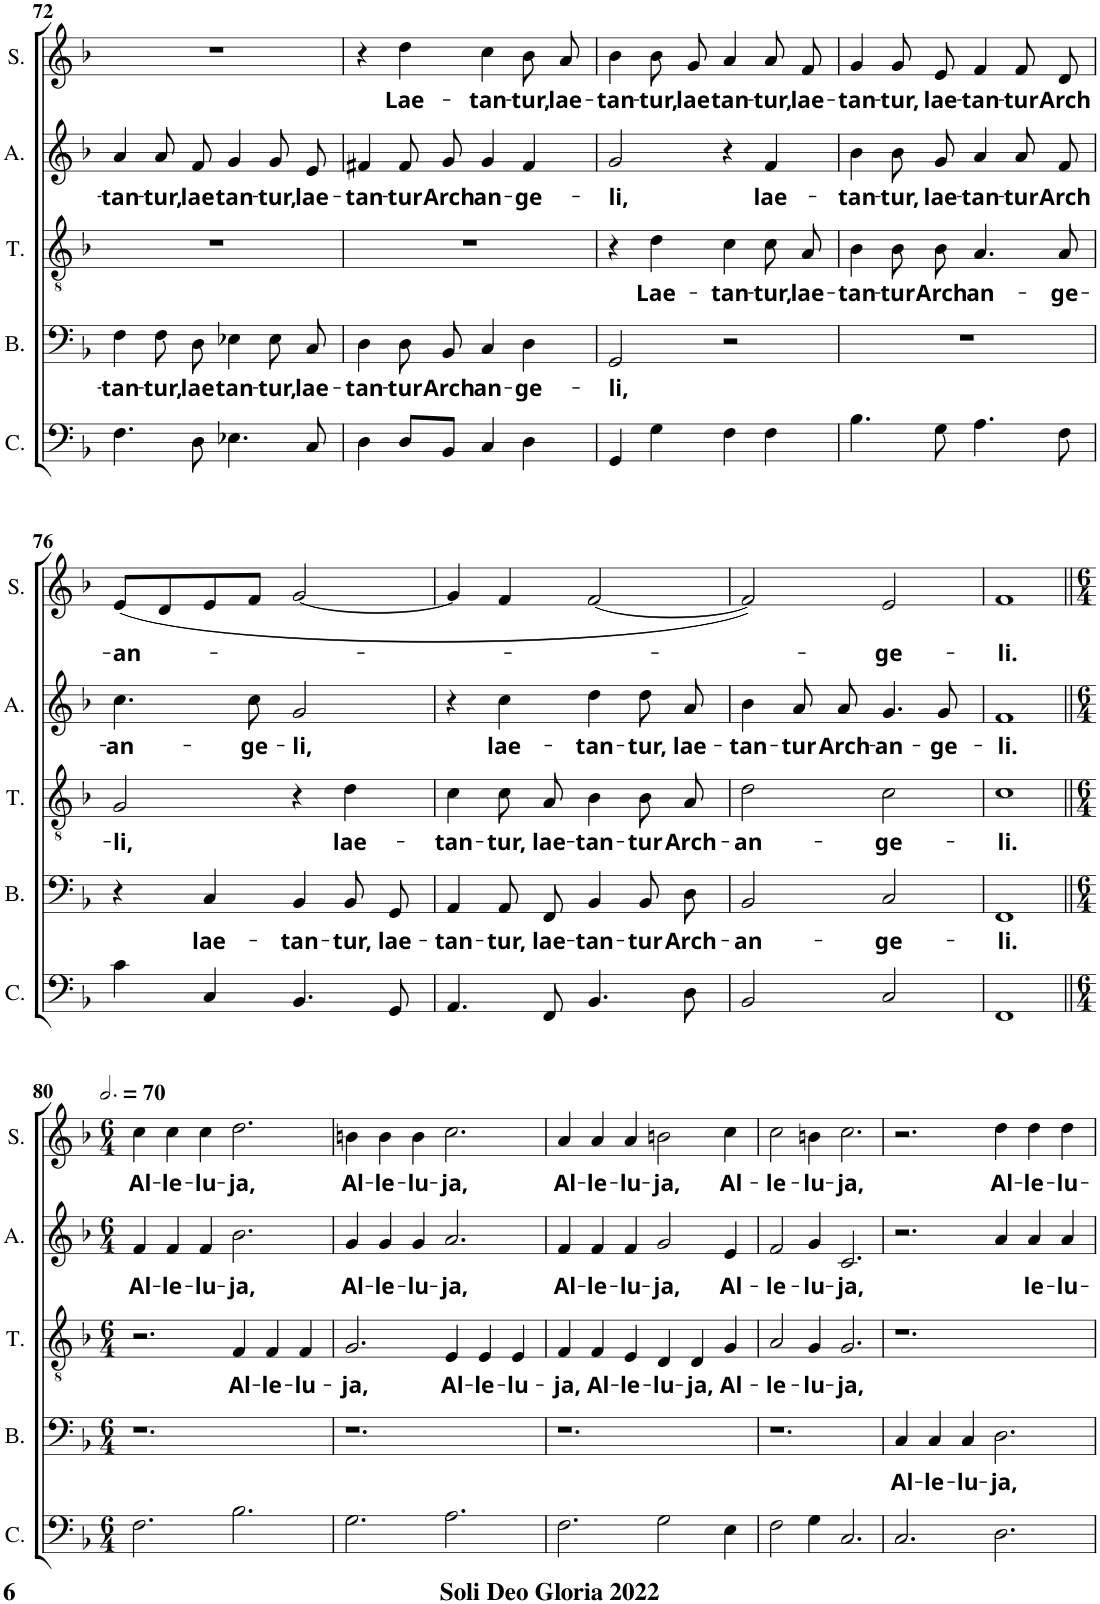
**kern	**kern	**text	**kern	**text	**kern	**text	**kern	**text
*part5	*part4	*part4	*part3	*part3	*part2	*part2	*part1	*part1
*staff5	*staff4	*staff4	*staff3	*staff3	*staff2	*staff2	*staff1	*staff1
*I"Continuo	*I"Bass	*	*I"Ténor	*	*I"Alto	*	*I"Soprano	*
*I'C.	*I'B.	*	*I'T.	*	*I'A.	*	*I'S.	*
!!LO:PB:g=z
*clefF4	*clefF4	*	*clefGv2	*	*clefG2	*	*clefG2	*
*	*Trd7c12	*	*	*	*	*	*	*
*k[b-]	*k[b-]	*	*k[b-]	*	*k[b-]	*	*k[b-]	*
*M4/4	*M4/4	*	*M4/4	*	*M4/4	*	*M4/4	*
*met(c)	*met(c)	*	*met(c)	*	*met(c)	*	*met(c)	*
=72	=72	=72	=72	=72	=72	=72	=72	=72
!	!	!LO:LY:b	!	!	!	!LO:LY:b	!	!
4.F\	4F\	-tan-	1r	.	4a/	-tan-	1r	.
!	!	!LO:LY:b	!	!	!	!LO:LY:b	!	!
.	8F\L	-tur,	.	.	8a/L	-tur,	.	.
!	!	!LO:LY:b	!	!	!	!LO:LY:b	!	!
8D\	8D\J	lae-	.	.	8f/J	lae-	.	.
!	!	!LO:LY:b	!	!	!	!LO:LY:b	!	!
4.E-X\	4E-X\	-tan-	.	.	4g/	-tan-	.	.
!	!	!LO:LY:b	!	!	!	!LO:LY:b	!	!
.	8E-\L	-tur,	.	.	8g/L	-tur,	.	.
!	!	!LO:LY:b	!	!	!	!LO:LY:b	!	!
8C/	8C\J	lae-	.	.	8e/J	lae-	.	.
=73	=73	=73	=73	=73	=73	=73	=73	=73
!	!	!LO:LY:b	!	!	!	!LO:LY:b	!	!
4D\	4D\	-tan-	1r	.	4f#X/	-tan-	4r	.
!	!	!LO:LY:b	!	!	!	!LO:LY:b	!	!LO:LY:b
8D/L	8D/L	-tur	.	.	8f#/L	-tur	4dd\	Lae-
!	!	!LO:LY:b	!	!	!	!LO:LY:b	!	!
8BB-/J	8BB-/J	Arch-	.	.	8g/J	Arch-	.	.
!	!	!LO:LY:b	!	!	!	!LO:LY:b	!	!LO:LY:b
4C/	4C/	-an-	.	.	4g/	-an-	4cc\	-tan-
!	!	!LO:LY:b	!	!	!	!LO:LY:b	!	!LO:LY:b
4D\	4D\	-ge-	.	.	4f#/	-ge-	8b-\	-tur,
!	!	!	!	!	!	!	!	!LO:LY:b
.	.	.	.	.	.	.	8a/	lae-
=74	=74	=74	=74	=74	=74	=74	=74	=74
!	!	!LO:LY:b	!	!	!	!LO:LY:b	!	!LO:LY:b
4GG/	2GG/	-li,	4r	.	2g/	-li,	4b-\	-tan-
!	!	!	!	!LO:LY:b	!	!	!	!LO:LY:b
4G\	.	.	4d\	Lae-	.	.	8b-\	-tur,
!	!	!	!	!	!	!	!	!LO:LY:b
.	.	.	.	.	.	.	8g/	lae-
!	!	!	!	!LO:LY:b	!	!	!	!LO:LY:b
4F\	2r	.	4c\	-tan-	4r	.	4a/	-tan-
!	!	!	!	!LO:LY:b	!	!LO:LY:b	!	!LO:LY:b
4F\	.	.	8c\L	-tur,	4f/	lae-	8a/	-tur,
!	!	!	!	!LO:LY:b	!	!	!	!LO:LY:b
.	.	.	8A\J	lae-	.	.	8f/	lae-
=75	=75	=75	=75	=75	=75	=75	=75	=75
!	!	!	!	!LO:LY:b	!	!LO:LY:b	!	!LO:LY:b
4.B-\	1r	.	4B-\	-tan-	4b-\	-tan-	4g/	-tan-
!	!	!	!	!LO:LY:b	!	!LO:LY:b	!	!LO:LY:b
.	.	.	8B-\L	-tur	8b-/L	-tur,	8g/	-tur,
!	!	!	!	!LO:LY:b	!	!LO:LY:b	!	!LO:LY:b
8G\	.	.	8B-\J	Arch-	8g/J	lae-	8e/	lae-
!	!	!	!	!LO:LY:b	!	!LO:LY:b	!	!LO:LY:b
4.A\	.	.	4.A/	-an-	4a/	-tan-	4f/	-tan-
!	!	!	!	!	!	!LO:LY:b	!	!LO:LY:b
.	.	.	.	.	8a/L	-tur	8f/	-tur
!	!	!	!	!LO:LY:b	!	!LO:LY:b	!	!LO:LY:b
8F\	.	.	8A/	-ge-	8f/J	Arch-	8d/	Arch-
!!LO:LB:g=z
=76	=76	=76	=76	=76	=76	=76	=76	=76
!	!	!	!	!LO:LY:b	!	!LO:LY:b	!	!LO:LY:b
4c\	4r	.	2G/	-li,	4.cc\	-an-	(8e/L	-an-
.	.	.	.	.	.	.	8d/	.
!	!	!LO:LY:b	!	!	!	!	!	!
4C/	4C/	lae-	.	.	.	.	8e/	.
!	!	!	!	!	!	!LO:LY:b	!	!
.	.	.	.	.	8cc\	-ge-	8f/J	.
!	!	!LO:LY:b	!	!	!	!LO:LY:b	!	!
4.BB-/	4BB-/	-tan-	4r	.	2g/	-li,	[2g/	.
!	!	!LO:LY:b	!	!LO:LY:b	!	!	!	!
.	8BB-/L	-tur,	4d\	lae-	.	.	.	.
!	!	!LO:LY:b	!	!	!	!	!	!
8GG/	8GG/J	lae-	.	.	.	.	.	.
=77	=77	=77	=77	=77	=77	=77	=77	=77
!	!	!LO:LY:b	!	!LO:LY:b	!	!	!	!
4.AA/	4AA/	-tan-	4c\	-tan-	4r	.	4g/]	.
!	!	!LO:LY:b	!	!LO:LY:b	!	!LO:LY:b	!	!
.	8AA/L	-tur,	8c\L	-tur,	4cc\	lae-	4f/	.
!	!	!LO:LY:b	!	!LO:LY:b	!	!	!	!
8FF/	8FF/J	lae-	8A\J	lae-	.	.	.	.
!	!	!LO:LY:b	!	!LO:LY:b	!	!LO:LY:b	!	!
4.BB-/	4BB-/	-tan-	4B-\	-tan-	4dd\	-tan-	[2f/	.
!	!	!LO:LY:b	!	!LO:LY:b	!	!LO:LY:b	!	!
.	8BB-/L	-tur	8B-/L	-tur	8dd\L	-tur,	.	.
!	!	!LO:LY:b	!	!LO:LY:b	!	!LO:LY:b	!	!
8D\	8D/J	Arch-	8A/J	Arch-	8a\J	lae-	.	.
=78	=78	=78	=78	=78	=78	=78	=78	=78
!	!	!LO:LY:b	!	!LO:LY:b	!	!LO:LY:b	!	!
2BB-/	2BB-/	-an-	2d\	-an-	4b-\	-tan-	2f/])	.
!	!	!	!	!	!	!LO:LY:b	!	!
.	.	.	.	.	8a/L	-tur	.	.
!	!	!	!	!	!	!LO:LY:b	!	!
.	.	.	.	.	8a/J	Arch-	.	.
!	!	!LO:LY:b	!	!LO:LY:b	!	!LO:LY:b	!	!LO:LY:b
2C/	2C/	-ge-	2c\	-ge-	4.g/	-an-	2e/	-ge-
!	!	!	!	!	!	!LO:LY:b	!	!
.	.	.	.	.	8g/	-ge-	.	.
=79	=79	=79	=79	=79	=79	=79	=79	=79
!	!	!LO:LY:b	!	!LO:LY:b	!	!LO:LY:b	!	!LO:LY:b
1FF	1FF	-li.	1c	-li.	1f	-li.	1f	-li.
!!LO:LB:g=z
=80||	=80||	=80||	=80||	=80||	=80||	=80||	=80||	=80||
*M6/4	*M6/4	*	*M6/4	*	*M6/4	*	*M6/4	*
*	*	*	*	*	*	*	*MM210	*
!	!	!	!	!	!	!LO:LY:b	!	!LO:LY:b
2.F\	1.r	.	2.r	.	4f/	Al-	4cc\	Al-
!	!	!	!	!	!	!LO:LY:b	!	!LO:LY:b
.	.	.	.	.	4f/	-le-	4cc\	-le-
!	!	!	!	!	!	!LO:LY:b	!	!LO:LY:b
.	.	.	.	.	4f/	-lu-	4cc\	-lu-
!	!	!	!	!LO:LY:b	!	!LO:LY:b	!	!LO:LY:b
2.B-\	.	.	4F/	Al-	2.b-\	-ja,	2.dd\	-ja,
!	!	!	!	!LO:LY:b	!	!	!	!
.	.	.	4F/	-le-	.	.	.	.
!	!	!	!	!LO:LY:b	!	!	!	!
.	.	.	4F/	-lu-	.	.	.	.
=81	=81	=81	=81	=81	=81	=81	=81	=81
!	!	!	!	!LO:LY:b	!	!LO:LY:b	!	!LO:LY:b
2.G\	1.r	.	2.G/	-ja,	4g/	Al-	4bn\	Al-
!	!	!	!	!	!	!LO:LY:b	!	!LO:LY:b
.	.	.	.	.	4g/	-le-	4b\	-le-
!	!	!	!	!	!	!LO:LY:b	!	!LO:LY:b
.	.	.	.	.	4g/	-lu-	4b\	-lu-
!	!	!	!	!LO:LY:b	!	!LO:LY:b	!	!LO:LY:b
2.A\	.	.	4E/	Al-	2.a/	-ja,	2.cc\	-ja,
!	!	!	!	!LO:LY:b	!	!	!	!
.	.	.	4E/	-le-	.	.	.	.
!	!	!	!	!LO:LY:b	!	!	!	!
.	.	.	4E/	-lu-	.	.	.	.
=82	=82	=82	=82	=82	=82	=82	=82	=82
!	!	!	!	!LO:LY:b	!	!LO:LY:b	!	!LO:LY:b
2.F\	1.r	.	4F/	-ja,	4f/	Al-	4a/	Al-
!	!	!	!	!LO:LY:b	!	!LO:LY:b	!	!LO:LY:b
.	.	.	4F/	Al-	4f/	-le-	4a/	-le-
!	!	!	!	!LO:LY:b	!	!LO:LY:b	!	!LO:LY:b
.	.	.	4E/	-le-	4f/	-lu-	4a/	-lu-
!	!	!	!	!LO:LY:b	!	!LO:LY:b	!	!LO:LY:b
2G\	.	.	4D/	-lu-	2g/	-ja,	2bn\	-ja,
!	!	!	!	!LO:LY:b	!	!	!	!
.	.	.	4D/	-ja,	.	.	.	.
!	!	!	!	!LO:LY:b	!	!LO:LY:b	!	!LO:LY:b
4E\	.	.	4G/	Al-	4e/	Al-	4cc\	Al-
=83	=83	=83	=83	=83	=83	=83	=83	=83
!	!	!	!	!LO:LY:b	!	!LO:LY:b	!	!LO:LY:b
2F\	1.r	.	2A/	-le-	2f/	-le-	2cc\	-le-
!	!	!	!	!LO:LY:b	!	!LO:LY:b	!	!LO:LY:b
4G\	.	.	4G/	-lu-	4g/	-lu-	4bn\	-lu-
!	!	!	!	!LO:LY:b	!	!LO:LY:b	!	!LO:LY:b
2.C/	.	.	2.G/	-ja,	2.c/	-ja,	2.cc\	-ja,
=84	=84	=84	=84	=84	=84	=84	=84	=84
!	!	!LO:LY:b	!	!	!	!	!	!
2.C/	4C/	Al-	1.r	.	2.r	.	2.r	.
!	!	!LO:LY:b	!	!	!	!	!	!
.	4C/	-le-	.	.	.	.	.	.
!	!	!LO:LY:b	!	!	!	!	!	!
.	4C/	-lu-	.	.	.	.	.	.
!	!	!LO:LY:b	!	!	!	!	!	!LO:LY:b
2.D\	2.D\	-ja,	.	.	4a/	.	4dd\	Al-
!	!	!	!	!	!	!LO:LY:b	!	!LO:LY:b
.	.	.	.	.	4a/	-le-	4dd\	-le-
!	!	!	!	!	!	!LO:LY:b	!	!LO:LY:b
.	.	.	.	.	4a/	-lu-	4dd\	-lu-
=	=	=	=	=	=	=	=	=
*-	*-	*-	*-	*-	*-	*-	*-	*-
